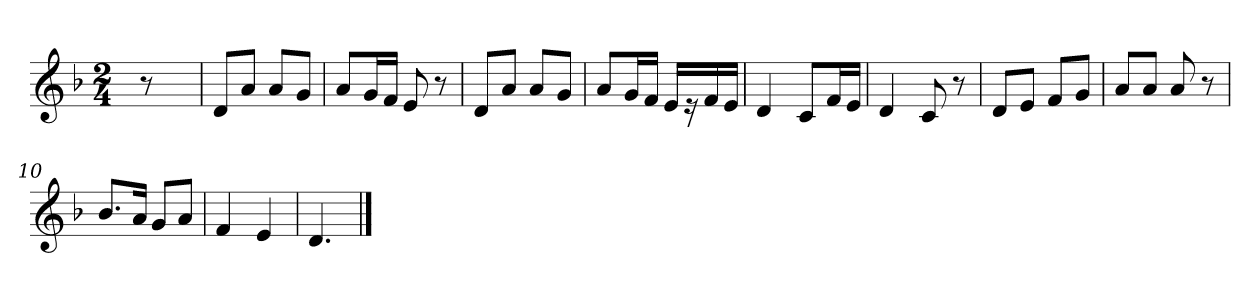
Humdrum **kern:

**kern
*part1
*staff1
*clefG2
*k[b-]
*d:
*M2/4
*MM100
=1
8r
=2
8d/L
8a/J
8a/L
8g/J
=3
8a/L
16g/L
16f/JJ
8e/
8r
=4
8d/L
8a/J
8a/L
8g/J
=5
8a/L
16g/L
16f/JJ
16e/LL
16r
16f/
16e/JJ
=6
4d/
8c/L
16f/L
16e/JJ
=7
4d/
8c/
8r
=8
8d/L
8e/J
8f/L
8g/J
=9
8a/L
8a/J
8a/
8r
=10
8.b-/L
16a/Jk
8g/L
8a/J
=11
4f/
4e/
!!LO:LB:g=z
=12
4.d/
==
*-
